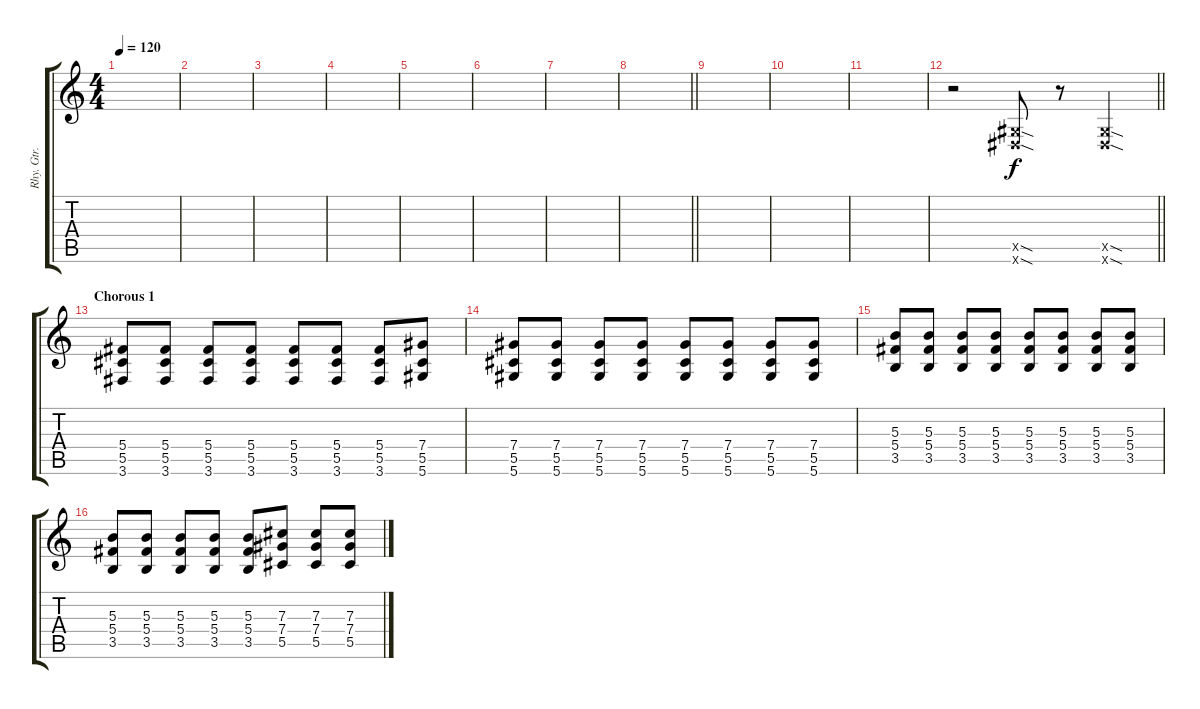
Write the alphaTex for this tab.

\track ("Rhy. Gtr. 2" "Rhy. Gtr. ") {instrument distortionguitar}
\staff {score tabs}
\tuning (Eb4 Bb3 Gb3 Db3 Ab2 Eb2) {hide}
\ts (4 4)
\section ("" "")
\tempo 120
\clef g2
\ks c
|
|
|
|
|
|
|
\barLineRight lightlight
|
\section ("" "")
|
|
|
\barLineRight lightlight
r.2 (0.5{sod x} 0.6{sod x}).8 r.8 (0.5{sod x} 0.6{sod x}).4 |
\section ("" "Chorous 1")
(5.4 5.5 3.6).8 (5.4 5.5 3.6).8 (5.4 5.5 3.6).8 (5.4 5.5 3.6).8 (5.4 5.5 3.6).8 (5.4 5.5 3.6).8 (5.4 5.5 3.6).8 (7.4 5.5 5.6).8 |
(7.4 5.5 5.6).8 (7.4 5.5 5.6).8 (7.4 5.5 5.6).8 (7.4 5.5 5.6).8 (7.4 5.5 5.6).8 (7.4 5.5 5.6).8 (7.4 5.5 5.6).8 (7.4 5.5 5.6).8 |
(5.3 5.4 3.5).8 (5.3 5.4 3.5).8 (5.3 5.4 3.5).8 (5.3 5.4 3.5).8 (5.3 5.4 3.5).8 (5.3 5.4 3.5).8 (5.3 5.4 3.5).8 (5.3 5.4 3.5).8 |
(5.3 5.4 3.5).8 (5.3 5.4 3.5).8 (5.3 5.4 3.5).8 (5.3 5.4 3.5).8 (5.3 5.4 3.5).8 (7.3 7.4 5.5).8 (7.3 7.4 5.5).8 (7.3 7.4 5.5).8
